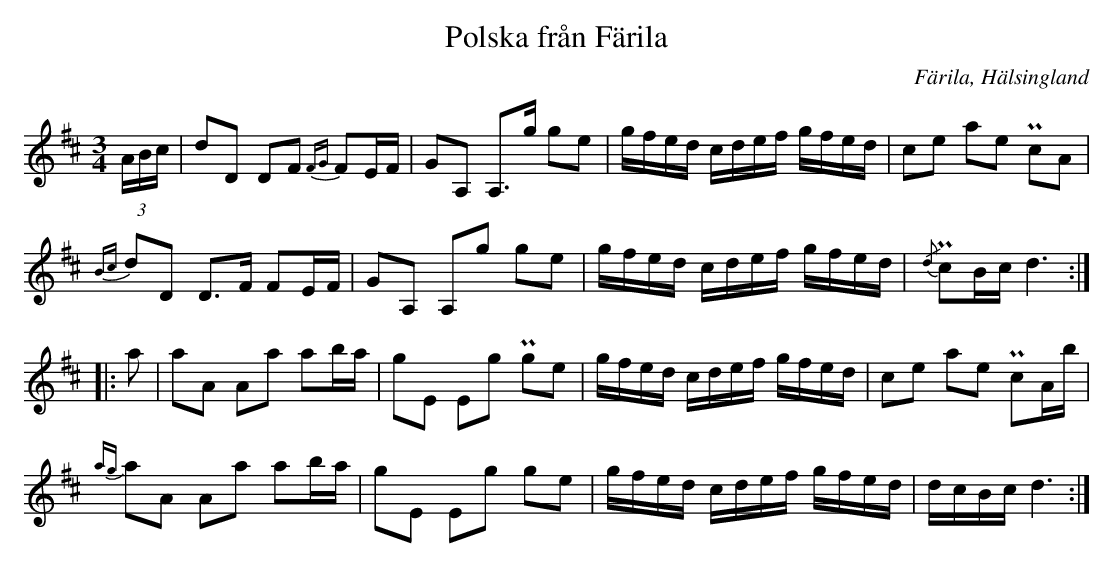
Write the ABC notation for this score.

X:1
T:Polska från Färila
O:Färila, Hälsingland
M:3/4
L:1/16
U:t=turn
K:D
(3ABc | d2D2 D2F2 {F7/5G6/5}F2EF | G2A,2 A,2>g2 g2e2 | gfed cdef gfed | c2e2 a2e2 Pc2A2 |
{Bc}d2D2 D2>F2 F2EF | G2A,2 A,2g2 g2e2 | gfed cdef gfed | {/d}Pc2Bc d6 ::
a2 | a2A2 A2a2 a2ba | g2E2 E2g2 Pg2e2 | gfed cdef gfed | c2e2 a2e2 Pc2A4/3b2/3 |
{a6/5g5/5}a2A2 A2a2 a2ba | g2E2 E2g2 g2e2 | gfed cdef gfed | dcBc d6 :|
